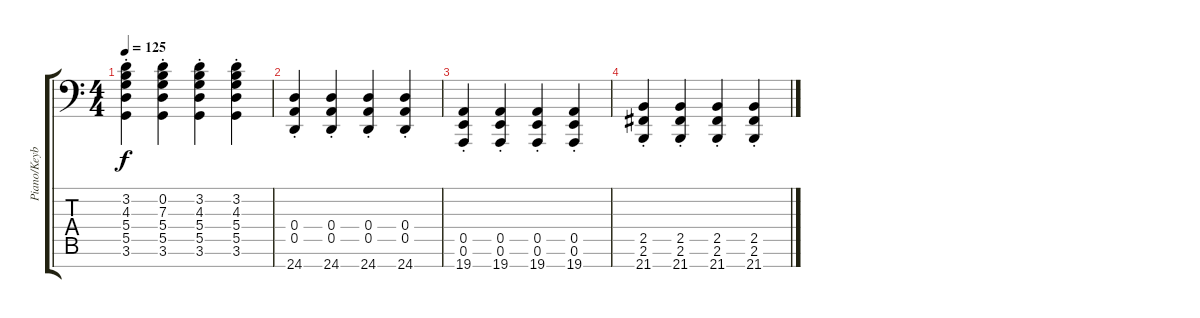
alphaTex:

\track ("Piano/Keyboard" "Piano/Keyb") {instrument trumpet}
\staff {score tabs}
\tuning (E4 B3 G3 D3 A2 E2 D0) {hide}
\ts (4 4)
\tempo 125
\clef f4
\ks c
(3.2{st} 4.3{st} 5.4{st} 5.5{st} 3.6{st}).4{dy f} (0.2{st} 7.3{st} 5.4{st} 5.5{st} 3.6{st}).4 (3.2{st} 4.3{st} 5.4{st} 5.5{st} 3.6{st}).4 (3.2{st} 4.3{st} 5.4{st} 5.5{st} 3.6{st}).4 |
(0.4{st} 0.5{st} 24.7{st}).4 (0.4{st} 0.5{st} 24.7{st}).4 (0.4{st} 0.5{st} 24.7{st}).4 (0.4{st} 0.5{st} 24.7{st}).4 |
(0.5{st} 0.6{st} 19.7{st}).4 (0.5{st} 0.6{st} 19.7{st}).4 (0.5{st} 0.6{st} 19.7{st}).4 (0.5{st} 0.6{st} 19.7{st}).4 |
(2.5{st} 2.6{st} 21.7{st}).4 (2.5{st} 2.6{st} 21.7{st}).4 (2.5{st} 2.6{st} 21.7{st}).4 (2.5{st} 2.6{st} 21.7{st}).4
